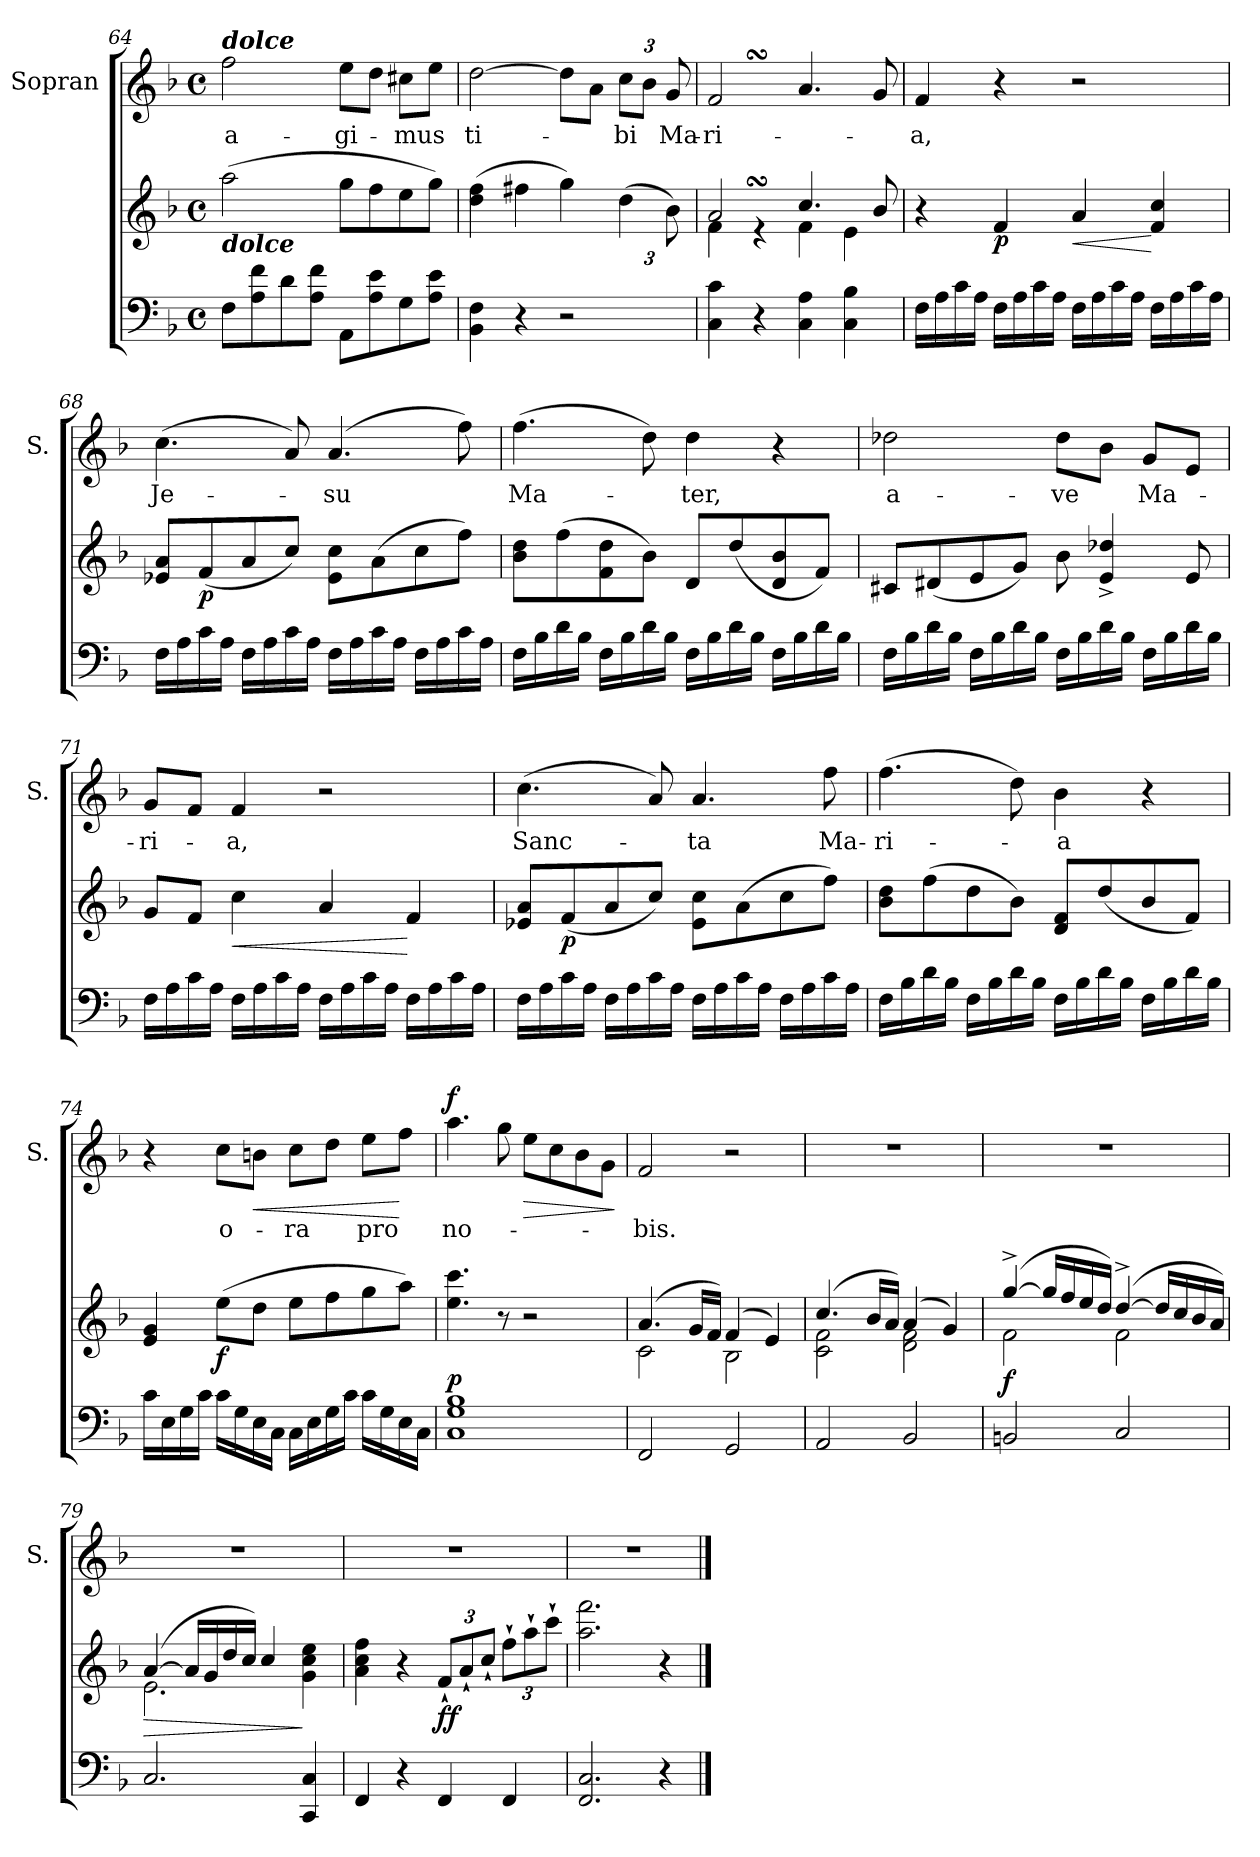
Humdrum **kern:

**kern	**kern	**dynam	**kern	**text	**dynam
*part2	*part2	*part2	*part1	*part1	*part1
*staff3	*staff2	*staff2/3	*staff1	*staff1	*staff1
*	*	*	*I"Sopran	*	*
*	*	*	*I'S.	*	*
*clefF4	*clefG2	*	*clefG2	*	*
*k[b-]	*k[b-]	*	*k[b-]	*	*
*F:	*F:	*	*F:	*	*
*M4/4	*M4/4	*	*M4/4	*	*
*met(c)	*met(c)	*	*met(c)	*	*
=64	=64	=64	=64	=64	=64
!	!	!	!LO:TX:a:Bi:t=dolce	!	!
!	!LO:TX:b:Bi:t=dolce	!	!	!	!
!	!	!	!	!LO:LY:b	!
8F\L	(>2aa\	.	2ff\	a-	.
8A\ 8f\	.	.	.	.	.
8d\	.	.	.	.	.
8A\ 8f\J	.	.	.	.	.
!	!	!	!	!LO:LY:b	!
8AA\L	8gg\L	.	8ee\L	-gi-	.
8A\ 8e\	8ff\	.	8dd\J	.	.
!	!	!	!	!LO:LY:b	!
8G\	8ee\	.	8cc#X\L	-mus	.
8A\ 8e\J	8gg\J)	.	8ee\J	.	.
=65	=65	=65	=65	=65	=65
!	!	!	!	!LO:LY:b	!
4BB-\ 4F\	(>4dd\ 4ff\	.	[2dd\	ti-	.
4r	4ff#X\	.	.	.	.
2r	4gg\)	.	8dd\L]	.	.
.	.	.	8a\J	.	.
*	*Xbrackettup	*	*Xbrackettup	*	*
!	!	!	!	!LO:LY:b	!
.	(>6dd\	.	12cc\L	-bi	.
.	.	.	12b-\J	.	.
!	!	!	!	!LO:LY:b	!
.	12b-\)	.	12g/	Ma-	.
=66	=66	=66	=66	=66	=66
*	*^	*	*	*	*
!	!	!	!	!	!LO:LY:b	!
4C\ 4c\	2aSsS/	4f\	.	2fSSs/	-ri-	.
4r	.	4re	.	.	.	.
4C\ 4A\	4.cc/	4f\	.	4.a/	.	.
4C\ 4B-\	.	4e\	.	.	.	.
.	8b-/	.	.	8g/	.	.
*	*v	*v	*	*	*	*
!!LO:LB:g=z
=67	=67	=67	=67	=67	=67
!	!	!	!	!LO:LY:b	!
16F\LL	4r	.	4f/	-a,	.
16A\	.	.	.	.	.
16c\	.	.	.	.	.
16A\JJ	.	.	.	.	.
!	!	!LO:DY:b	!	!	!
16F\LL	4f/	p	4r	.	.
16A\	.	.	.	.	.
16c\	.	.	.	.	.
16A\JJ	.	.	.	.	.
!	!	!LO:HP:b	!	!	!
16F\LL	4a/	<	2r	.	.
16A\	.	.	.	.	.
16c\	.	.	.	.	.
16A\JJ	.	.	.	.	.
16F\LL	4f/ 4cc/	[	.	.	.
16A\	.	.	.	.	.
16c\	.	.	.	.	.
16A\JJ	.	.	.	.	.
=68	=68	=68	=68	=68	=68
!	!	!	!	!LO:LY:b	!
16F\LL	8e-X/ 8a/L	.	(>4.cc\	Je-	.
16A\	.	.	.	.	.
!	!	!LO:DY:b	!	!	!
16c\	(<8f/	p	.	.	.
16A\JJ	.	.	.	.	.
16F\LL	8a/	.	.	.	.
16A\	.	.	.	.	.
16c\	8cc/J)	.	8a/)	.	.
16A\JJ	.	.	.	.	.
!	!	!	!	!LO:LY:b	!
16F\LL	8e-\ 8cc\L	.	(4.a/	-su	.
16A\	.	.	.	.	.
16c\	(>8a\	.	.	.	.
16A\JJ	.	.	.	.	.
16F\LL	8cc\	.	.	.	.
16A\	.	.	.	.	.
16c\	8ff\J)	.	8ff\)	.	.
16A\JJ	.	.	.	.	.
!!LO:LB:g=z
=69	=69	=69	=69	=69	=69
!	!	!	!	!LO:LY:b	!
16F\LL	8b-\ 8dd\L	.	(>4.ff\	Ma-	.
16B-\	.	.	.	.	.
16d\	(>8ff\	.	.	.	.
16B-\JJ	.	.	.	.	.
16F\LL	8f\ 8dd\	.	.	.	.
16B-\	.	.	.	.	.
16d\	8b-\J)	.	8dd\)	.	.
16B-\JJ	.	.	.	.	.
!	!	!	!	!LO:LY:b	!
16F\LL	8d/L	.	4dd\	-ter,	.
16B-\	.	.	.	.	.
16d\	(<8dd/	.	.	.	.
16B-\JJ	.	.	.	.	.
16F\LL	8d/ 8b-/	.	4r	.	.
16B-\	.	.	.	.	.
16d\	8f/J)	.	.	.	.
16B-\JJ	.	.	.	.	.
=70	=70	=70	=70	=70	=70
!	!	!	!	!LO:LY:b	!
16F\LL	8c#X/L	.	2dd-X\	a-	.
16B-\	.	.	.	.	.
16d\	(<8d#X/	.	.	.	.
16B-\JJ	.	.	.	.	.
16F\LL	8e/	.	.	.	.
16B-\	.	.	.	.	.
16d\	8g/J)	.	.	.	.
16B-\JJ	.	.	.	.	.
!	!	!	!	!LO:LY:b	!
16F\LL	8b-\	.	8dd-\L	-ve	.
16B-\	.	.	.	.	.
16d\	4e/^< 4dd-X/^<	.	8b-\J	.	.
16B-\JJ	.	.	.	.	.
!	!	!	!	!LO:LY:b	!
16F\LL	.	.	8g/L	Ma-	.
16B-\	.	.	.	.	.
16d\	8e/	.	8e/J	.	.
16B-\JJ	.	.	.	.	.
!!LO:PB:g=z
=71	=71	=71	=71	=71	=71
!	!	!	!	!LO:LY:b	!
16F\LL	8g/L	.	8g/L	-ri-	.
16A\	.	.	.	.	.
16c\	8f/J	.	8f/J	.	.
16A\JJ	.	.	.	.	.
!	!	!LO:HP:b	!	!LO:LY:b	!
16F\LL	4cc\	<	4f/	-a,	.
16A\	.	.	.	.	.
16c\	.	.	.	.	.
16A\JJ	.	.	.	.	.
16F\LL	4a/	.	2r	.	.
16A\	.	.	.	.	.
16c\	.	.	.	.	.
16A\JJ	.	.	.	.	.
16F\LL	4f/	[	.	.	.
16A\	.	.	.	.	.
16c\	.	.	.	.	.
16A\JJ	.	.	.	.	.
=72	=72	=72	=72	=72	=72
!	!	!	!	!LO:LY:b	!
16F\LL	8e-X/ 8a/L	.	(>4.cc\	Sanc-	.
16A\	.	.	.	.	.
!	!	!LO:DY:b	!	!	!
16c\	(<8f/	p	.	.	.
16A\JJ	.	.	.	.	.
16F\LL	8a/	.	.	.	.
16A\	.	.	.	.	.
16c\	8cc/J)	.	8a/)	.	.
16A\JJ	.	.	.	.	.
!	!	!	!	!LO:LY:b	!
16F\LL	8e-\ 8cc\L	.	4.a/	-ta	.
16A\	.	.	.	.	.
16c\	(>8a\	.	.	.	.
16A\JJ	.	.	.	.	.
16F\LL	8cc\	.	.	.	.
16A\	.	.	.	.	.
!	!	!	!	!LO:LY:b	!
16c\	8ff\J)	.	8ff\	Ma-	.
16A\JJ	.	.	.	.	.
=73	=73	=73	=73	=73	=73
!	!	!	!	!LO:LY:b	!
16F\LL	8b-\ 8dd\L	.	(>4.ff\	-ri-	.
16B-\	.	.	.	.	.
16d\	(>8ff\	.	.	.	.
16B-\JJ	.	.	.	.	.
16F\LL	8dd\	.	.	.	.
16B-\	.	.	.	.	.
16d\	8b-\J)	.	8dd\)	.	.
16B-\JJ	.	.	.	.	.
!	!	!	!	!LO:LY:b	!
16F\LL	8d/ 8f/L	.	4b-\	-a	.
16B-\	.	.	.	.	.
16d\	(<8dd/	.	.	.	.
16B-\JJ	.	.	.	.	.
16F\LL	8b-/	.	4r	.	.
16B-\	.	.	.	.	.
16d\	8f/J)	.	.	.	.
16B-\JJ	.	.	.	.	.
!!LO:LB:g=z
=74	=74	=74	=74	=74	=74
16c\LL	4e/ 4g/	.	4r	.	.
16E\	.	.	.	.	.
16G\	.	.	.	.	.
16c\JJ	.	.	.	.	.
!	!	!LO:DY:b	!	!LO:LY:b	!
16c\LL	(>8ee\L	f	8cc\L	o-	.
16G\	.	.	.	.	.
!	!	!	!	!	!LO:HP:b
16E\	8dd\J	.	8bn\J	.	<
16C\JJ	.	.	.	.	.
!	!	!	!	!LO:LY:b	!
16C\LL	8ee\L	.	8cc\L	-ra	.
16E\	.	.	.	.	.
16G\	8ff\	.	8dd\J	.	.
16c\JJ	.	.	.	.	.
!	!	!	!	!LO:LY:b	!
16c\LL	8gg\	.	8ee\L	pro	.
16G\	.	.	.	.	.
16E\	8aa\J)	.	8ff\J	.	[
16C\JJ	.	.	.	.	.
=75	=75	=75	=75	=75	=75
!	!	!LO:DY:a=2	!	!LO:LY:b	!LO:DY:a
1C 1G 1B-	4.ee\ 4.ccc\	p	4.aa\	no-	f
.	8r	.	8gg\	.	.
!	!	!	!	!	!LO:HP:b
.	2r	.	8ee\L	.	>
.	.	.	8cc\	.	.
.	.	.	8b-\	.	.
.	.	.	8g\J	.	.
.	.	.	.	.	]
=76	=76	=76	=76	=76	=76
*	*^	*	*	*	*
!	!	!	!	!	!LO:LY:b	!
2FF/	(4.a/	2c\	.	2f/	-bis.	.
.	16g/LL	.	.	.	.	.
.	16f/JJ)	.	.	.	.	.
2GG/	(4f/	2B-\	.	2r	.	.
.	4e/)	.	.	.	.	.
=77	=77	=77	=77	=77	=77	=77
2AA/	(4.cc/	2c\ 2f\	.	1r	.	.
.	16b-/LL	.	.	.	.	.
.	16a/JJ)	.	.	.	.	.
2BB-/	(4a/	2d\ 2f\	.	.	.	.
.	4g/)	.	.	.	.	.
!!LO:LB:g=z
=78	=78	=78	=78	=78	=78	=78
!	!	!	!LO:DY:b	!	!	!
2BBn/	([>4gg^>/	2f\	f	1r	.	.
.	16gg/LL]	.	.	.	.	.
.	16ff/	.	.	.	.	.
.	16ee/	.	.	.	.	.
.	16dd/JJ)	.	.	.	.	.
2C/	([>4dd^>/	2f\	.	.	.	.
.	16dd/LL]	.	.	.	.	.
.	16cc/	.	.	.	.	.
.	16b-/	.	.	.	.	.
.	16a/JJ)	.	.	.	.	.
=79	=79	=79	=79	=79	=79	=79
!	!	!	!LO:HP:b	!	!	!
2.C/	([>4a/	2.e\	>	1r	.	.
.	16a/LL]	.	.	.	.	.
.	16g/	.	.	.	.	.
.	16dd/	.	.	.	.	.
.	16cc/JJ)	.	.	.	.	.
.	4cc/	.	.	.	.	.
4CC/ 4C/	4g\ 4cc\ 4ee\	4ryy	]	.	.	.
*	*v	*v	*	*	*	*
=80	=80	=80	=80	=80	=80
4FF/	4a\ 4cc\ 4ff\	.	1r	.	.
4r	4r	.	.	.	.
*	*brackettup	*	*	*	*
!	!	!LO:DY:b	!	!	!
4FF/	12f`</L	ff	.	.	.
.	12a`</	.	.	.	.
.	12cc`</J	.	.	.	.
4FF/	12ff`>\L	.	.	.	.
.	12aa`>\	.	.	.	.
.	12ccc`>\J	.	.	.	.
=81	=81	=81	=81	=81	=81
2.FF/ 2.C/	2.aa\ 2.fff\	.	1r	.	.
4r	4r	.	.	.	.
==	==	==	==	==	==
*-	*-	*-	*-	*-	*-
